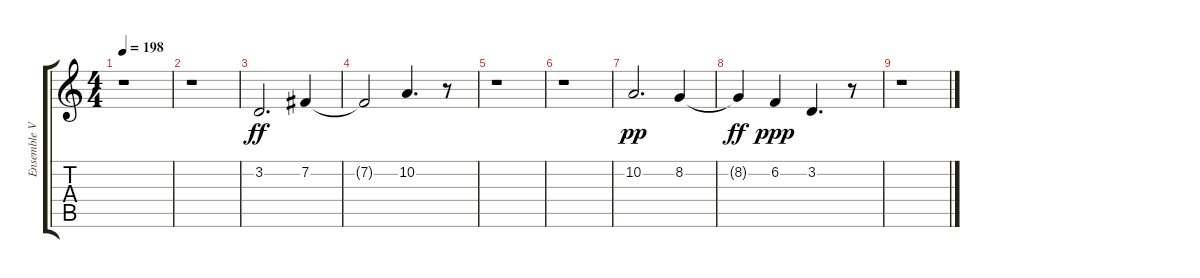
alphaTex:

\track ("Ensemble Vocal" "Ensemble V") {instrument stringensemble1}
\staff {score tabs}
\tuning (E4 B3 G3 D3 A2 E2) {hide}
\ts (4 4)
\tempo 198
\clef g2
\ks c
r.1{dy ff} |
r.1 |
3.2.2{d} 7.2.4 |
7.2{t}.2 10.2.4{d} r.8 |
r.1 |
r.1 |
10.2.2{d dy pp} 8.2.4 |
8.2{t}.4{dy ff} 6.2.4{dy ppp} 3.2.4{d} r.8 |
r.1
